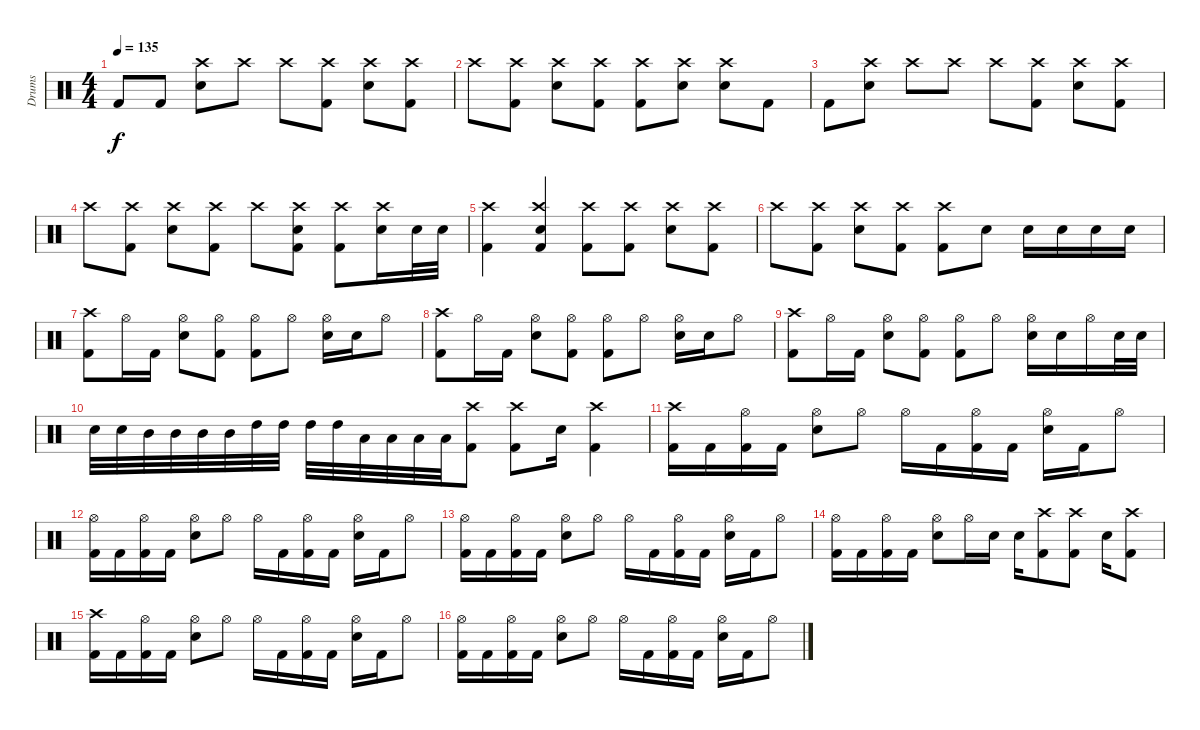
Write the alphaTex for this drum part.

\track ("Drums" "Drums") {instrument percussion}
\staff {score}
\articulation defaults
\ts (4 4)
\tempo 135
\clef neutral
\ks c "Kick (hit) 2".8{dy f} "Kick (hit) 2".8
("Crash high (hit)" "Electric Snare (hit)").8 "Crash high (hit)".8 "Crash high (hit)".8 ("Crash high (hit)" "Kick (hit) 2").8 ("Crash high (hit)" "Electric Snare (hit)").8 ("Crash high (hit)" "Kick (hit) 2").8 |
"Crash high (hit)".8 ("Crash high (hit)" "Kick (hit) 2").8 ("Crash high (hit)" "Electric Snare (hit)").8 ("Crash high (hit)" "Kick (hit) 2").8 ("Crash high (hit)" "Kick (hit) 2").8 ("Crash high (hit)" "Electric Snare (hit)").8 ("Crash high (hit)" "Electric Snare (hit)").8 "Kick (hit) 2".8 |
"Kick (hit) 2".8 ("Crash high (hit)" "Electric Snare (hit)").8 "Crash high (hit)".8 "Crash high (hit)".8 "Crash high (hit)".8 ("Crash high (hit)" "Kick (hit) 2").8 ("Crash high (hit)" "Electric Snare (hit)").8 ("Crash high (hit)" "Kick (hit) 2").8 |
"Crash high (hit)".8 ("Crash high (hit)" "Kick (hit) 2").8 ("Crash high (hit)" "Electric Snare (hit)").8 ("Crash high (hit)" "Kick (hit) 2").8 "Crash high (hit)".8 ("Crash high (hit)" "Electric Snare (hit)" "Kick (hit) 2").8 ("Crash high (hit)" "Kick (hit) 2").8 ("Crash high (hit)" "Electric Snare (hit)").16 "Electric Snare (hit)".32 "Electric Snare (hit)".32 |
("Crash high (hit)" "Kick (hit) 2").4 ("Crash high (hit)" "Electric Snare (hit)" "Kick (hit) 2").4 ("Crash high (hit)" "Kick (hit) 2").8 ("Crash high (hit)" "Kick (hit) 2").8 ("Crash high (hit)" "Electric Snare (hit)").8 ("Crash high (hit)" "Kick (hit) 2").8 |
"Crash high (hit)".8 ("Crash high (hit)" "Kick (hit) 2").8 ("Crash high (hit)" "Electric Snare (hit)").8 ("Crash high (hit)" "Kick (hit) 2").8 ("Crash high (hit)" "Kick (hit) 2").8 "Electric Snare (hit)".8 "Electric Snare (hit)".16 "Electric Snare (hit)".16 "Electric Snare (hit)".16 "Electric Snare (hit)".16 |
("Crash high (hit)" "Kick (hit) 2").8 "Hi-Hat (open)".16 "Kick (hit) 2".16 ("Hi-Hat (open)" "Electric Snare (hit)").8 ("Hi-Hat (open)" "Kick (hit) 2").8 ("Hi-Hat (open)" "Kick (hit) 2").8 "Hi-Hat (open)".8 ("Hi-Hat (open)" "Electric Snare (hit)").16 "Electric Snare (hit)".16 "Hi-Hat (open)".8 |
("Crash high (hit)" "Kick (hit) 2").8 "Hi-Hat (open)".16 "Kick (hit) 2".16 ("Hi-Hat (open)" "Electric Snare (hit)").8 ("Hi-Hat (open)" "Kick (hit) 2").8 ("Hi-Hat (open)" "Kick (hit) 2").8 "Hi-Hat (open)".8 ("Hi-Hat (open)" "Electric Snare (hit)").16 "Electric Snare (hit)".16 "Hi-Hat (open)".8 |
("Crash high (hit)" "Kick (hit) 2").8 "Hi-Hat (open)".16 "Kick (hit) 2".16 ("Hi-Hat (open)" "Electric Snare (hit)").8 ("Hi-Hat (open)" "Kick (hit) 2").8 ("Hi-Hat (open)" "Kick (hit) 2").8 "Hi-Hat (open)".8 ("Hi-Hat (open)" "Electric Snare (hit)").16 "Electric Snare (hit)".16 "Hi-Hat (open)".16 "Electric Snare (hit)".32 "Electric Snare (hit)".32 |
"Electric Snare (hit)".32 "Electric Snare (hit)".32 "Mid Tom (hit)".32 "Mid Tom (hit)".32 "Mid Tom (hit)".32 "Mid Tom (hit)".32 "High Tom (hit)".32 "High Tom (hit)".32 "High Tom (hit)".32 "High Tom (hit)".32 "Low Tom (hit)".32 "Low Tom (hit)".32 "Low Tom (hit)".32 "Low Tom (hit)".32 ("Crash high (hit)" "Kick (hit) 2").8 ("Crash high (hit)" "Kick (hit) 2").8 "Electric Snare (hit)".16 ("Crash high (hit)" "Kick (hit) 2").4 |
("Crash high (hit)" "Kick (hit) 2").16 "Kick (hit) 2".16 ("Hi-Hat (open)" "Kick (hit) 2").16 "Kick (hit) 2".16 ("Hi-Hat (open)" "Electric Snare (hit)").8 "Hi-Hat (open)".8 "Hi-Hat (open)".16 "Kick (hit) 2".16 ("Hi-Hat (open)" "Kick (hit) 2").16 "Kick (hit) 2".16 ("Hi-Hat (open)" "Electric Snare (hit)").16 "Kick (hit) 2".16 "Hi-Hat (open)".8 |
("Hi-Hat (open)" "Kick (hit) 2").16 "Kick (hit) 2".16 ("Hi-Hat (open)" "Kick (hit) 2").16 "Kick (hit) 2".16 ("Hi-Hat (open)" "Electric Snare (hit)").8 "Hi-Hat (open)".8 "Hi-Hat (open)".16 "Kick (hit) 2".16 ("Hi-Hat (open)" "Kick (hit) 2").16 "Kick (hit) 2".16 ("Hi-Hat (open)" "Electric Snare (hit)").16 "Kick (hit) 2".16 "Hi-Hat (open)".8 |
("Hi-Hat (open)" "Kick (hit) 2").16 "Kick (hit) 2".16 ("Hi-Hat (open)" "Kick (hit) 2").16 "Kick (hit) 2".16 ("Hi-Hat (open)" "Electric Snare (hit)").8 "Hi-Hat (open)".8 "Hi-Hat (open)".16 "Kick (hit) 2".16 ("Hi-Hat (open)" "Kick (hit) 2").16 "Kick (hit) 2".16 ("Hi-Hat (open)" "Electric Snare (hit)").16 "Kick (hit) 2".16 "Hi-Hat (open)".8 |
("Hi-Hat (open)" "Kick (hit) 2").16 "Kick (hit) 2".16 ("Hi-Hat (open)" "Kick (hit) 2").16 "Kick (hit) 2".16 ("Hi-Hat (open)" "Electric Snare (hit)").8 "Hi-Hat (open)".16 "Electric Snare (hit)".16 "Electric Snare (hit)".16 ("Crash high (hit)" "Kick (hit) 2").8 ("Crash high (hit)" "Kick (hit) 2").8 "Electric Snare (hit)".16 ("Crash high (hit)" "Kick (hit) 2").8 |
("Crash high (hit)" "Kick (hit) 2").16 "Kick (hit) 2".16 ("Hi-Hat (open)" "Kick (hit) 2").16 "Kick (hit) 2".16 ("Hi-Hat (open)" "Electric Snare (hit)").8 "Hi-Hat (open)".8 "Hi-Hat (open)".16 "Kick (hit) 2".16 ("Hi-Hat (open)" "Kick (hit) 2").16 "Kick (hit) 2".16 ("Hi-Hat (open)" "Electric Snare (hit)").16 "Kick (hit) 2".16 "Hi-Hat (open)".8 |
("Hi-Hat (open)" "Kick (hit) 2").16 "Kick (hit) 2".16 ("Hi-Hat (open)" "Kick (hit) 2").16 "Kick (hit) 2".16 ("Hi-Hat (open)" "Electric Snare (hit)").8 "Hi-Hat (open)".8 "Hi-Hat (open)".16 "Kick (hit) 2".16 ("Hi-Hat (open)" "Kick (hit) 2").16 "Kick (hit) 2".16 ("Hi-Hat (open)" "Electric Snare (hit)").16 "Kick (hit) 2".16 "Hi-Hat (open)".8
